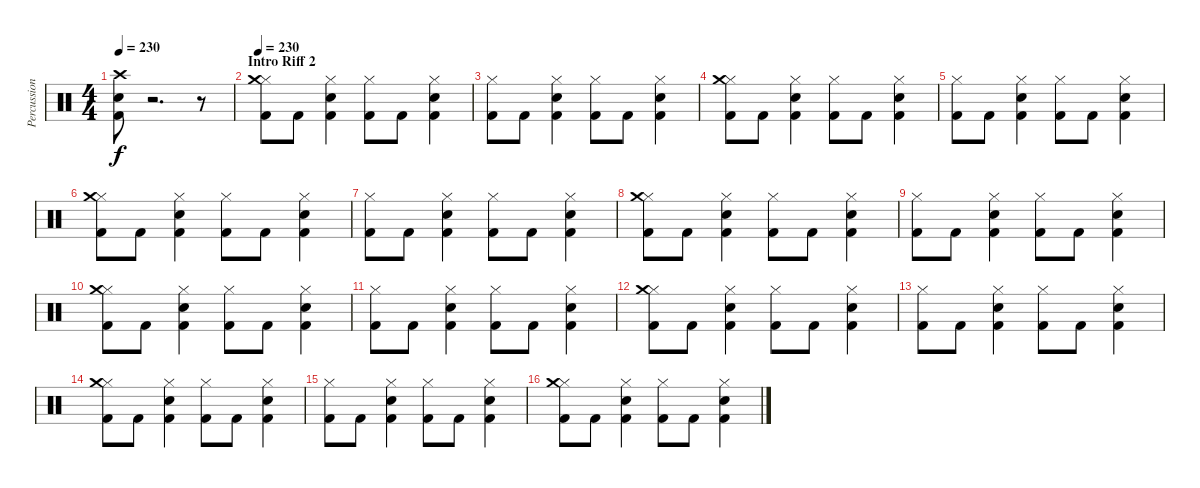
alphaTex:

\track ("Percussion" "Percussion") {instrument percussion}
\staff {score}
\articulation defaults
\ts (4 4)
\tempo 230
\clef neutral
\ks c
("Kick (hit) 2" "Snare (hit) 2" "Crash high (hit)").8{dy f} r.2{d} r.8 |
\section ("" "Intro Riff 2")
\tempo 230
("Kick (hit) 2" "Hi-Hat (closed)" "Crash medium (hit)").8 "Kick (hit) 2".8 ("Kick (hit) 2" "Snare (hit) 2" "Hi-Hat (closed)").4 ("Kick (hit) 2" "Hi-Hat (closed)").8 "Kick (hit) 2".8 ("Kick (hit) 2" "Snare (hit) 2" "Hi-Hat (closed)").4 |
("Kick (hit) 2" "Hi-Hat (closed)").8 "Kick (hit) 2".8 ("Kick (hit) 2" "Snare (hit) 2" "Hi-Hat (closed)").4 ("Kick (hit) 2" "Hi-Hat (closed)").8 "Kick (hit) 2".8 ("Kick (hit) 2" "Snare (hit) 2" "Hi-Hat (closed)").4 |
("Kick (hit) 2" "Hi-Hat (closed)" "Crash medium (hit)").8 "Kick (hit) 2".8 ("Kick (hit) 2" "Snare (hit) 2" "Hi-Hat (closed)").4 ("Kick (hit) 2" "Hi-Hat (closed)").8 "Kick (hit) 2".8 ("Kick (hit) 2" "Snare (hit) 2" "Hi-Hat (closed)").4 |
("Kick (hit) 2" "Hi-Hat (closed)").8 "Kick (hit) 2".8 ("Kick (hit) 2" "Snare (hit) 2" "Hi-Hat (closed)").4 ("Kick (hit) 2" "Hi-Hat (closed)").8 "Kick (hit) 2".8 ("Kick (hit) 2" "Snare (hit) 2" "Hi-Hat (closed)").4 |
("Kick (hit) 2" "Hi-Hat (closed)" "Crash medium (hit)").8 "Kick (hit) 2".8 ("Kick (hit) 2" "Snare (hit) 2" "Hi-Hat (closed)").4 ("Kick (hit) 2" "Hi-Hat (closed)").8 "Kick (hit) 2".8 ("Kick (hit) 2" "Snare (hit) 2" "Hi-Hat (closed)").4 |
("Kick (hit) 2" "Hi-Hat (closed)").8 "Kick (hit) 2".8 ("Kick (hit) 2" "Snare (hit) 2" "Hi-Hat (closed)").4 ("Kick (hit) 2" "Hi-Hat (closed)").8 "Kick (hit) 2".8 ("Kick (hit) 2" "Snare (hit) 2" "Hi-Hat (closed)").4 |
("Kick (hit) 2" "Hi-Hat (closed)" "Crash medium (hit)").8 "Kick (hit) 2".8 ("Kick (hit) 2" "Snare (hit) 2" "Hi-Hat (closed)").4 ("Kick (hit) 2" "Hi-Hat (closed)").8 "Kick (hit) 2".8 ("Kick (hit) 2" "Snare (hit) 2" "Hi-Hat (closed)").4 |
("Kick (hit) 2" "Hi-Hat (closed)").8 "Kick (hit) 2".8 ("Kick (hit) 2" "Snare (hit) 2" "Hi-Hat (closed)").4 ("Kick (hit) 2" "Hi-Hat (closed)").8 "Kick (hit) 2".8 ("Kick (hit) 2" "Snare (hit) 2" "Hi-Hat (closed)").4 |
("Kick (hit) 2" "Hi-Hat (closed)" "Crash medium (hit)").8 "Kick (hit) 2".8 ("Kick (hit) 2" "Snare (hit) 2" "Hi-Hat (closed)").4 ("Kick (hit) 2" "Hi-Hat (closed)").8 "Kick (hit) 2".8 ("Kick (hit) 2" "Snare (hit) 2" "Hi-Hat (closed)").4 |
("Kick (hit) 2" "Hi-Hat (closed)").8 "Kick (hit) 2".8 ("Kick (hit) 2" "Snare (hit) 2" "Hi-Hat (closed)").4 ("Kick (hit) 2" "Hi-Hat (closed)").8 "Kick (hit) 2".8 ("Kick (hit) 2" "Snare (hit) 2" "Hi-Hat (closed)").4 |
("Kick (hit) 2" "Hi-Hat (closed)" "Crash medium (hit)").8 "Kick (hit) 2".8 ("Kick (hit) 2" "Snare (hit) 2" "Hi-Hat (closed)").4 ("Kick (hit) 2" "Hi-Hat (closed)").8 "Kick (hit) 2".8 ("Kick (hit) 2" "Snare (hit) 2" "Hi-Hat (closed)").4 |
("Kick (hit) 2" "Hi-Hat (closed)").8 "Kick (hit) 2".8 ("Kick (hit) 2" "Snare (hit) 2" "Hi-Hat (closed)").4 ("Kick (hit) 2" "Hi-Hat (closed)").8 "Kick (hit) 2".8 ("Kick (hit) 2" "Snare (hit) 2" "Hi-Hat (closed)").4 |
("Kick (hit) 2" "Hi-Hat (closed)" "Crash medium (hit)").8 "Kick (hit) 2".8 ("Kick (hit) 2" "Snare (hit) 2" "Hi-Hat (closed)").4 ("Kick (hit) 2" "Hi-Hat (closed)").8 "Kick (hit) 2".8 ("Kick (hit) 2" "Snare (hit) 2" "Hi-Hat (closed)").4 |
("Kick (hit) 2" "Hi-Hat (closed)").8 "Kick (hit) 2".8 ("Kick (hit) 2" "Snare (hit) 2" "Hi-Hat (closed)").4 ("Kick (hit) 2" "Hi-Hat (closed)").8 "Kick (hit) 2".8 ("Kick (hit) 2" "Snare (hit) 2" "Hi-Hat (closed)").4 |
("Kick (hit) 2" "Hi-Hat (closed)" "Crash medium (hit)").8 "Kick (hit) 2".8 ("Kick (hit) 2" "Snare (hit) 2" "Hi-Hat (closed)").4 ("Kick (hit) 2" "Hi-Hat (closed)").8 "Kick (hit) 2".8 ("Kick (hit) 2" "Snare (hit) 2" "Hi-Hat (closed)").4
